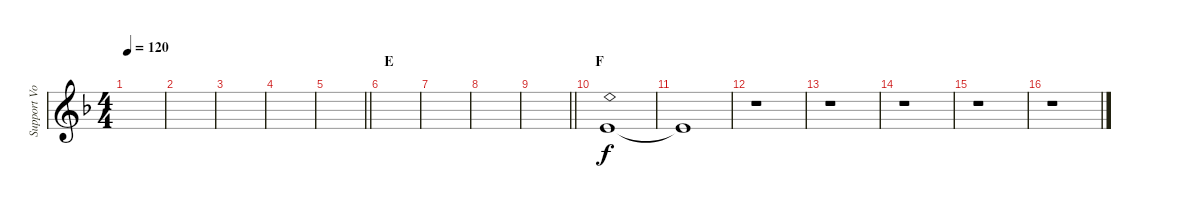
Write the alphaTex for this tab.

\track ("Support Vocals" "Support Vo") {instrument lead6voice}
\staff {score}
\tuning (Db4 Ab3 E3 B2 Gb2 Db2) {hide}
\ts (4 4)
\tempo 120
\clef g2
\ks f
|
|
|
|
\barLineRight lightlight
|
\section ("" "E")
|
|
|
\barLineRight lightlight
|
\section ("" "F")
3.1{ph 12}.1 |
3.1{t}.1 |
r.1 |
r.1 |
r.1 |
r.1 |
r.1
